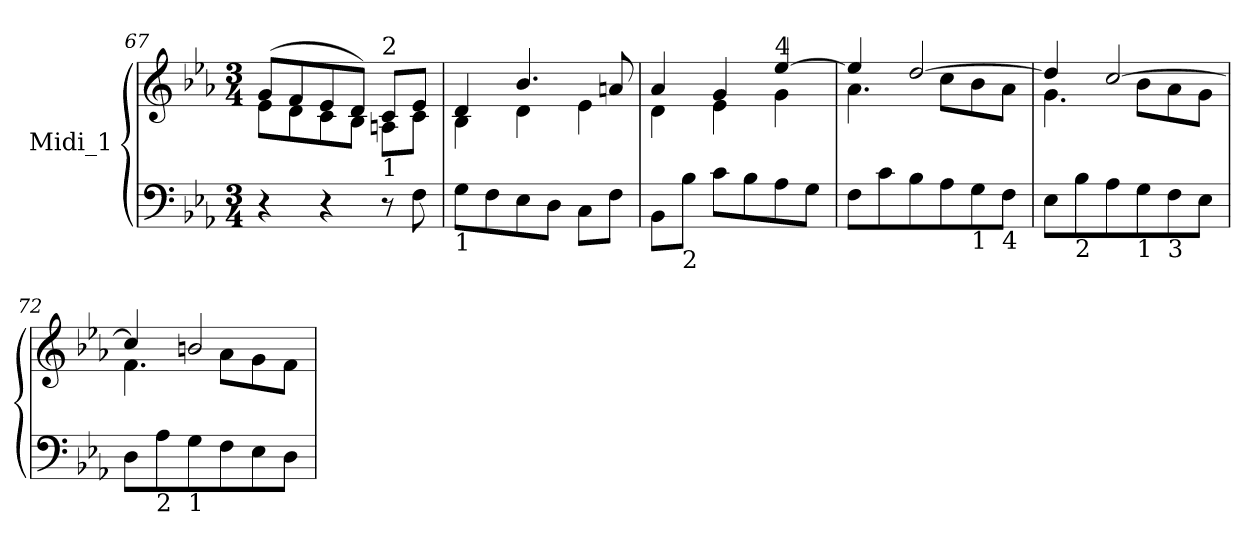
**kern	**kern
*part1	*part1
*staff2	*staff1
*I"Midi_1	*
*clefF4	*clefG2
*k[b-e-a-]	*k[b-e-a-]
*E-:	*E-:
*M3/4	*M3/4
=67	=67
*	*^
4r	(>8g/L	8e-\L
.	8f/	8d\
4r	8e-/	8c\
.	8d/J)	8B-\J
!	!LO:TX:a:t=2	!
!	!LO:TX:b:t=1	!
8r	8c/L	8An\L
8F\	8e-/J	8c\J
=68	=68	=68
!LO:TX:b:t=1	!	!
8G\L	4d/	4B-\
8F\	.	.
8E-\	4.b-/	4d\
8D\J	.	.
8C\L	.	4e-\
8F\J	8an/	.
=69	=69	=69
8BB-\L	4a-i/	4d\
!LO:TX:b:t=2	!	!
8B-\J	.	.
8c\L	4g/	4e-\
8B-\	.	.
!	!LO:TX:a:t=4	!
8A-i\	[4ee-/	4g\
8G\J	.	.
!!LO:LB:g=z	!!
=70	=70	=70
8F\L	4ee-/]	4.a-\
8c\	.	.
8B-\	[2dd/	.
8A-\	.	8cc\L
!LO:TX:b:t=1	!	!
8G\	.	8b-\
!LO:TX:b:t=4	!	!
8F\J	.	8a-\J
=71	=71	=71
8E-\L	4dd/]	4.g\
!LO:TX:b:t=2	!	!
8B-\	.	.
8A-\	[2cc/	.
!LO:TX:b:t=1	!	!
8G\	.	8b-\L
!LO:TX:b:t=3	!	!
8F\	.	8a-\
8E-\J	.	8g\J
=72	=72	=72
8D\L	4cc/]	4.f\
!LO:TX:b:t=2	!	!
8A-\	.	.
!LO:TX:b:t=1	!	!
8G\	2bn/	.
8F\	.	8a-i\L
8E-\	.	8g\
8D\J	.	8f\J
*	*v	*v
=	=
*-	*-
